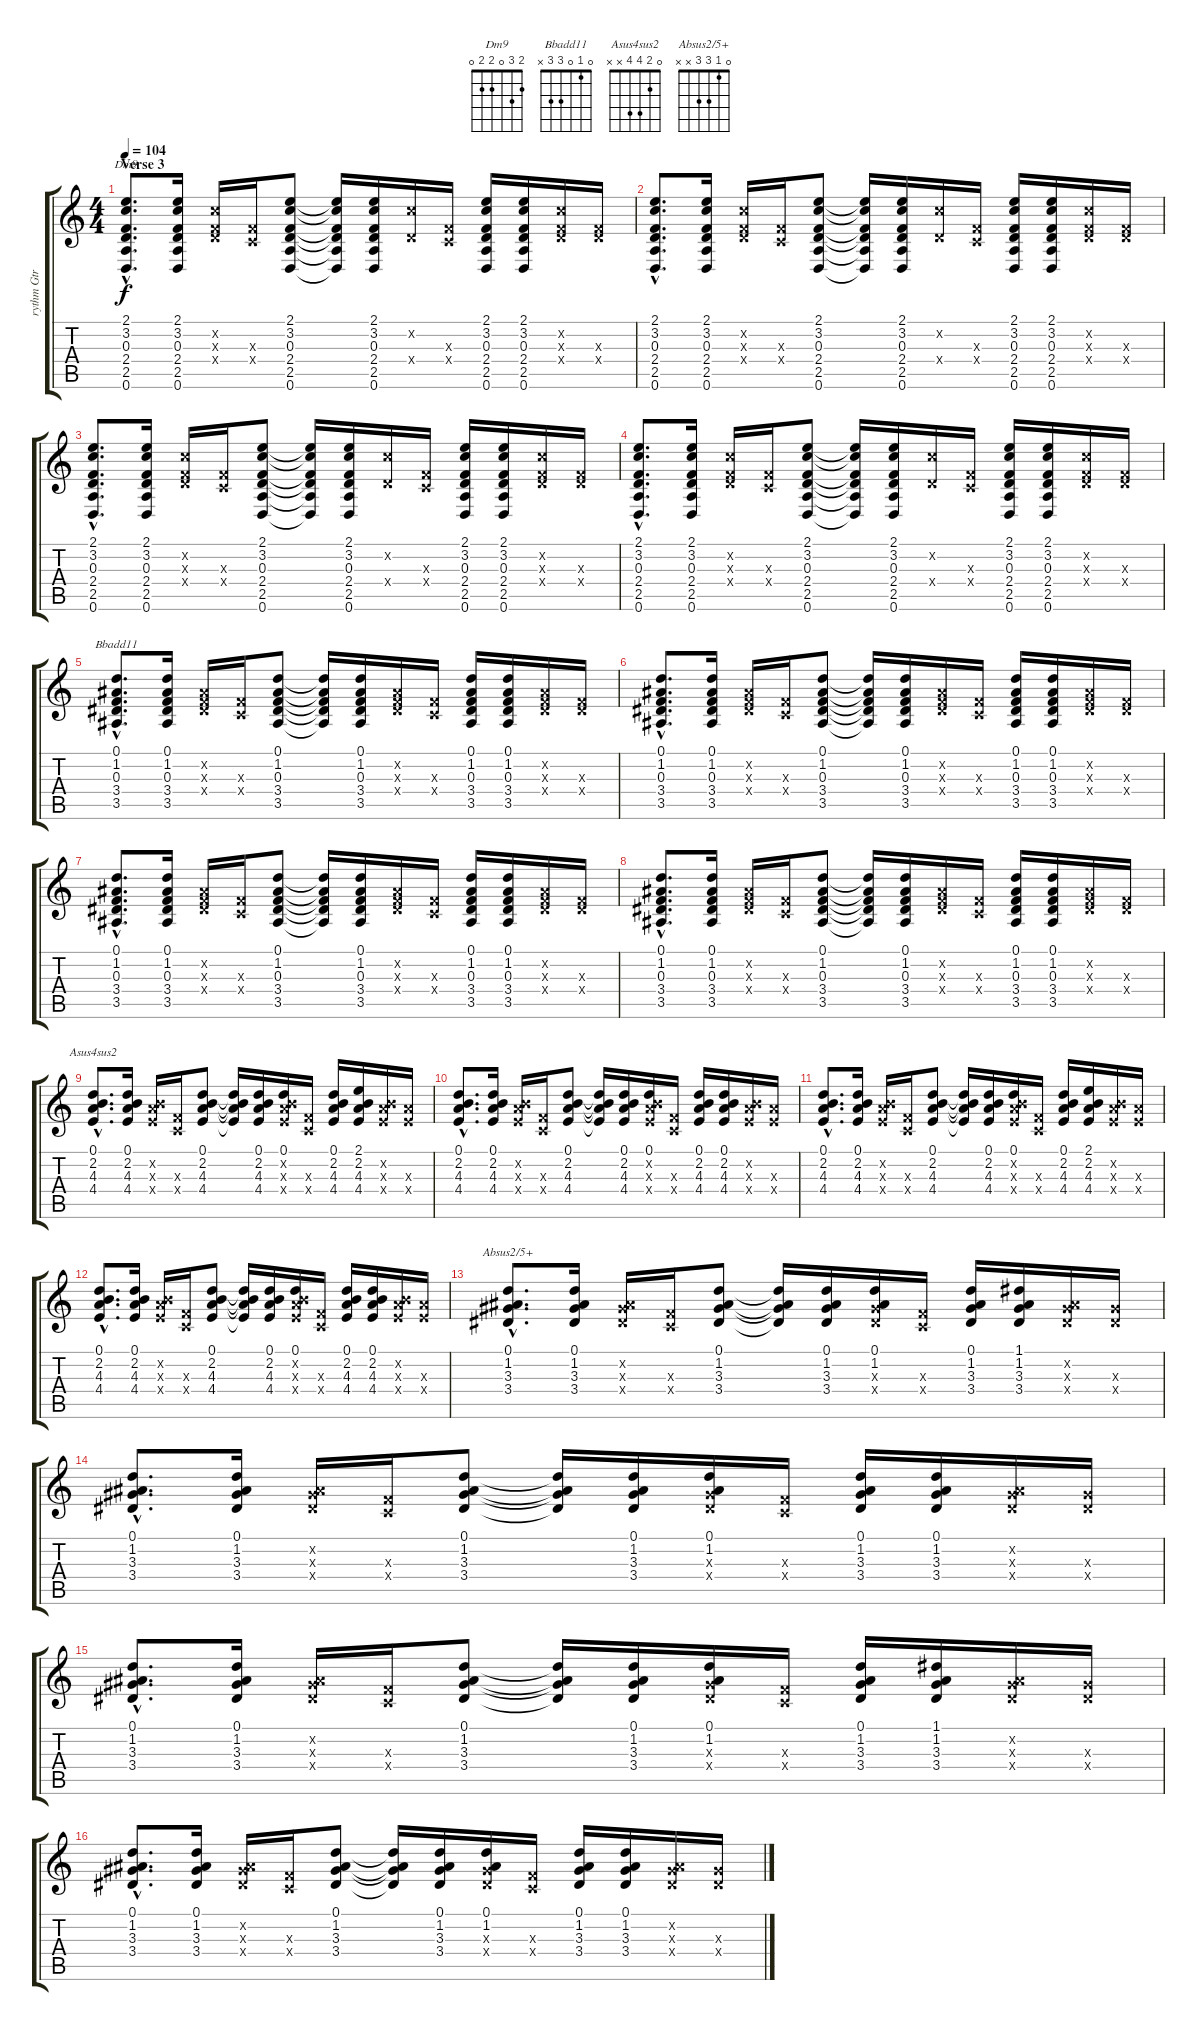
\track ("rythm Gtr" "rythm Gtr") {instrument acousticguitarsteel}
\staff {score tabs}
\tuning (D4 A3 F3 C3 G2 D2) {hide}
\chord ("Dm9" 2 3 0 2 2 0)
\chord ("Bbadd11" 0 1 0 3 3 x)
\chord ("Asus4sus2" 0 2 4 4 x x)
\chord ("Absus2/5+" 0 1 3 3 x x)
\ts (4 4)
\section ("" "Verse 3")
\tempo 104
\clef g2
\ks c
(2.1{hac} 3.2{hac} 0.3{hac} 2.4{hac} 2.5{hac} 0.6{hac}).8{d ch "Dm9" dy f} (2.1 3.2 0.3 2.4 2.5 0.6).16 (3.2{x} 0.3{x} 2.4{x}).16 (0.3{x} 0.4{x}).16 (2.1 3.2 0.3 2.4 2.5 0.6).8 (2.1{t} 3.2{t} 0.3{t} 2.4{t} 2.5{t} 0.6{t}).16 (2.1 3.2 0.3 2.4 2.5 0.6).16 (3.2{x} 2.4{x}).16 (0.3{x} 0.4{x}).16 (2.1 3.2 0.3 2.4 2.5 0.6).16 (2.1 3.2 0.3 2.4 2.5 0.6).16 (3.2{x} 0.3{x} 2.4{x}).16 (0.3{x} 2.4{x}).16 |
(2.1{hac} 3.2{hac} 0.3{hac} 2.4{hac} 2.5{hac} 0.6{hac}).8{d} (2.1 3.2 0.3 2.4 2.5 0.6).16 (3.2{x} 0.3{x} 2.4{x}).16 (0.3{x} 0.4{x}).16 (2.1 3.2 0.3 2.4 2.5 0.6).8 (2.1{t} 3.2{t} 0.3{t} 2.4{t} 2.5{t} 0.6{t}).16 (2.1 3.2 0.3 2.4 2.5 0.6).16 (3.2{x} 2.4{x}).16 (0.3{x} 0.4{x}).16 (2.1 3.2 0.3 2.4 2.5 0.6).16 (2.1 3.2 0.3 2.4 2.5 0.6).16 (3.2{x} 0.3{x} 2.4{x}).16 (0.3{x} 2.4{x}).16 |
(2.1{hac} 3.2{hac} 0.3{hac} 2.4{hac} 2.5{hac} 0.6{hac}).8{d} (2.1 3.2 0.3 2.4 2.5 0.6).16 (3.2{x} 0.3{x} 2.4{x}).16 (0.3{x} 0.4{x}).16 (2.1 3.2 0.3 2.4 2.5 0.6).8 (2.1{t} 3.2{t} 0.3{t} 2.4{t} 2.5{t} 0.6{t}).16 (2.1 3.2 0.3 2.4 2.5 0.6).16 (3.2{x} 2.4{x}).16 (0.3{x} 0.4{x}).16 (2.1 3.2 0.3 2.4 2.5 0.6).16 (2.1 3.2 0.3 2.4 2.5 0.6).16 (3.2{x} 0.3{x} 2.4{x}).16 (0.3{x} 2.4{x}).16 |
(2.1{hac} 3.2{hac} 0.3{hac} 2.4{hac} 2.5{hac} 0.6{hac}).8{d} (2.1 3.2 0.3 2.4 2.5 0.6).16 (3.2{x} 0.3{x} 2.4{x}).16 (0.3{x} 0.4{x}).16 (2.1 3.2 0.3 2.4 2.5 0.6).8 (2.1{t} 3.2{t} 0.3{t} 2.4{t} 2.5{t} 0.6{t}).16 (2.1 3.2 0.3 2.4 2.5 0.6).16 (3.2{x} 2.4{x}).16 (0.3{x} 0.4{x}).16 (2.1 3.2 0.3 2.4 2.5 0.6).16 (2.1 3.2 0.3 2.4 2.5 0.6).16 (3.2{x} 0.3{x} 2.4{x}).16 (0.3{x} 2.4{x}).16 |
(0.1{hac} 1.2{hac} 0.3{hac} 3.4{hac} 3.5{hac}).8{d ch "Bbadd11"} (0.1 1.2 0.3 3.4 3.5).16 (1.2{x} 0.3{x} 3.4{x}).16 (0.3{x} 0.4{x}).16 (0.1 1.2 0.3 3.4 3.5).8 (0.1{t} 1.2{t} 0.3{t} 3.4{t} 3.5{t}).16 (0.1 1.2 0.3 3.4 3.5).16 (1.2{x} 0.3{x} 3.4{x}).16 (0.3{x} 0.4{x}).16 (0.1 1.2 0.3 3.4 3.5).16 (0.1 1.2 0.3 3.4 3.5).16 (1.2{x} 0.3{x} 3.4{x}).16 (0.3{x} 3.4{x}).16 |
(0.1{hac} 1.2{hac} 0.3{hac} 3.4{hac} 3.5{hac}).8{d} (0.1 1.2 0.3 3.4 3.5).16 (1.2{x} 0.3{x} 3.4{x}).16 (0.3{x} 0.4{x}).16 (0.1 1.2 0.3 3.4 3.5).8 (0.1{t} 1.2{t} 0.3{t} 3.4{t} 3.5{t}).16 (0.1 1.2 0.3 3.4 3.5).16 (1.2{x} 0.3{x} 3.4{x}).16 (0.3{x} 0.4{x}).16 (0.1 1.2 0.3 3.4 3.5).16 (0.1 1.2 0.3 3.4 3.5).16 (1.2{x} 0.3{x} 3.4{x}).16 (0.3{x} 3.4{x}).16 |
(0.1{hac} 1.2{hac} 0.3{hac} 3.4{hac} 3.5{hac}).8{d} (0.1 1.2 0.3 3.4 3.5).16 (1.2{x} 0.3{x} 3.4{x}).16 (0.3{x} 0.4{x}).16 (0.1 1.2 0.3 3.4 3.5).8 (0.1{t} 1.2{t} 0.3{t} 3.4{t} 3.5{t}).16 (0.1 1.2 0.3 3.4 3.5).16 (1.2{x} 0.3{x} 3.4{x}).16 (0.3{x} 0.4{x}).16 (0.1 1.2 0.3 3.4 3.5).16 (0.1 1.2 0.3 3.4 3.5).16 (1.2{x} 0.3{x} 3.4{x}).16 (0.3{x} 3.4{x}).16 |
(0.1{hac} 1.2{hac} 0.3{hac} 3.4{hac} 3.5{hac}).8{d} (0.1 1.2 0.3 3.4 3.5).16 (1.2{x} 0.3{x} 3.4{x}).16 (0.3{x} 0.4{x}).16 (0.1 1.2 0.3 3.4 3.5).8 (0.1{t} 1.2{t} 0.3{t} 3.4{t} 3.5{t}).16 (0.1 1.2 0.3 3.4 3.5).16 (1.2{x} 0.3{x} 3.4{x}).16 (0.3{x} 0.4{x}).16 (0.1 1.2 0.3 3.4 3.5).16 (0.1 1.2 0.3 3.4 3.5).16 (1.2{x} 0.3{x} 3.4{x}).16 (0.3{x} 3.4{x}).16 |
(0.1{hac} 2.2{hac} 4.3{hac} 4.4{hac}).8{d ch "Asus4sus2"} (0.1 2.2 4.3 4.4).16 (2.2{x} 4.3{x} 4.4{x}).16 (0.3{x} 0.4{x}).16 (0.1 2.2 4.3 4.4).8 (0.1{t} 2.2{t} 4.3{t} 4.4{t}).16 (0.1 2.2 4.3 4.4).16 (0.1 2.2{x} 4.3{x} 4.4{x}).16 (0.3{x} 0.4{x}).16 (0.1 2.2 4.3 4.4).16 (2.1 2.2 4.3 4.4).16 (2.2{x} 4.3{x} 4.4{x}).16 (4.3{x} 4.4{x}).16 |
(0.1{hac} 2.2{hac} 4.3{hac} 4.4{hac}).8{d} (0.1 2.2 4.3 4.4).16 (2.2{x} 4.3{x} 4.4{x}).16 (0.3{x} 0.4{x}).16 (0.1 2.2 4.3 4.4).8 (0.1{t} 2.2{t} 4.3{t} 4.4{t}).16 (0.1 2.2 4.3 4.4).16 (0.1 2.2{x} 4.3{x} 4.4{x}).16 (0.3{x} 0.4{x}).16 (0.1 2.2 4.3 4.4).16 (0.1 2.2 4.3 4.4).16 (2.2{x} 4.3{x} 4.4{x}).16 (4.3{x} 4.4{x}).16 |
(0.1{hac} 2.2{hac} 4.3{hac} 4.4{hac}).8{d} (0.1 2.2 4.3 4.4).16 (2.2{x} 4.3{x} 4.4{x}).16 (0.3{x} 0.4{x}).16 (0.1 2.2 4.3 4.4).8 (0.1{t} 2.2{t} 4.3{t} 4.4{t}).16 (0.1 2.2 4.3 4.4).16 (0.1 2.2{x} 4.3{x} 4.4{x}).16 (0.3{x} 0.4{x}).16 (0.1 2.2 4.3 4.4).16 (2.1 2.2 4.3 4.4).16 (2.2{x} 4.3{x} 4.4{x}).16 (4.3{x} 4.4{x}).16 |
(0.1{hac} 2.2{hac} 4.3{hac} 4.4{hac}).8{d} (0.1 2.2 4.3 4.4).16 (2.2{x} 4.3{x} 4.4{x}).16 (0.3{x} 0.4{x}).16 (0.1 2.2 4.3 4.4).8 (0.1{t} 2.2{t} 4.3{t} 4.4{t}).16 (0.1 2.2 4.3 4.4).16 (0.1 2.2{x} 4.3{x} 4.4{x}).16 (0.3{x} 0.4{x}).16 (0.1 2.2 4.3 4.4).16 (0.1 2.2 4.3 4.4).16 (2.2{x} 4.3{x} 4.4{x}).16 (4.3{x} 4.4{x}).16 |
(0.1{hac} 1.2{hac} 3.3{hac} 3.4{hac}).8{d ch "Absus2/5+"} (0.1 1.2 3.3 3.4).16 (1.2{x} 3.3{x} 3.4{x}).16 (0.3{x} 0.4{x}).16 (0.1 1.2 3.3 3.4).8 (0.1{t} 1.2{t} 3.3{t} 3.4{t}).16 (0.1 1.2 3.3 3.4).16 (0.1 1.2 3.3{x} 3.4{x}).16 (0.3{x} 0.4{x}).16 (0.1 1.2 3.3 3.4).16 (1.1 1.2 3.3 3.4).16 (1.2{x} 3.3{x} 3.4{x}).16 (3.3{x} 3.4{x}).16 |
(0.1{hac} 1.2{hac} 3.3{hac} 3.4{hac}).8{d} (0.1 1.2 3.3 3.4).16 (1.2{x} 3.3{x} 3.4{x}).16 (0.3{x} 0.4{x}).16 (0.1 1.2 3.3 3.4).8 (0.1{t} 1.2{t} 3.3{t} 3.4{t}).16 (0.1 1.2 3.3 3.4).16 (0.1 1.2 3.3{x} 3.4{x}).16 (0.3{x} 0.4{x}).16 (0.1 1.2 3.3 3.4).16 (0.1 1.2 3.3 3.4).16 (1.2{x} 3.3{x} 3.4{x}).16 (3.3{x} 3.4{x}).16 |
(0.1{hac} 1.2{hac} 3.3{hac} 3.4{hac}).8{d} (0.1 1.2 3.3 3.4).16 (1.2{x} 3.3{x} 3.4{x}).16 (0.3{x} 0.4{x}).16 (0.1 1.2 3.3 3.4).8 (0.1{t} 1.2{t} 3.3{t} 3.4{t}).16 (0.1 1.2 3.3 3.4).16 (0.1 1.2 3.3{x} 3.4{x}).16 (0.3{x} 0.4{x}).16 (0.1 1.2 3.3 3.4).16 (1.1 1.2 3.3 3.4).16 (1.2{x} 3.3{x} 3.4{x}).16 (3.3{x} 3.4{x}).16 |
(0.1{hac} 1.2{hac} 3.3{hac} 3.4{hac}).8{d} (0.1 1.2 3.3 3.4).16 (1.2{x} 3.3{x} 3.4{x}).16 (0.3{x} 0.4{x}).16 (0.1 1.2 3.3 3.4).8 (0.1{t} 1.2{t} 3.3{t} 3.4{t}).16 (0.1 1.2 3.3 3.4).16 (0.1 1.2 3.3{x} 3.4{x}).16 (0.3{x} 0.4{x}).16 (0.1 1.2 3.3 3.4).16 (0.1 1.2 3.3 3.4).16 (1.2{x} 3.3{x} 3.4{x}).16 (3.3{x} 3.4{x}).16
